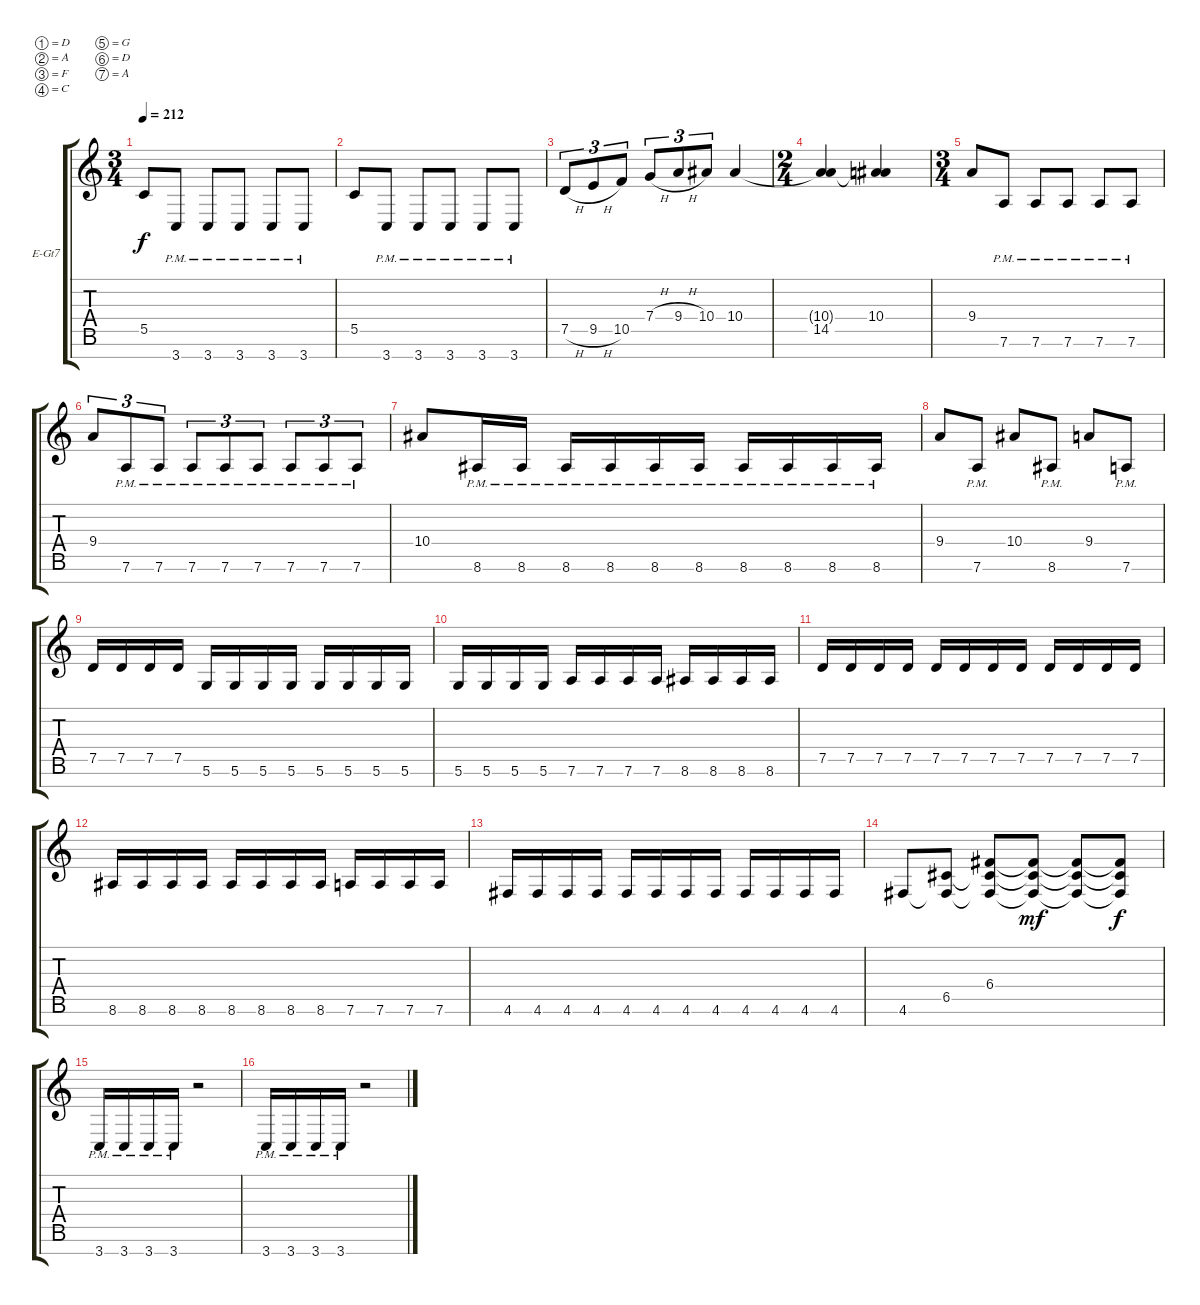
\bracketExtendMode groupsimilarinstruments
\firstSystemTrackNameOrientation horizontal
\otherSystemsTrackNameOrientation horizontal
\track ("Simon Girard" "E-Gt7") {instrument distortionguitar}
\staff {score tabs}
\tuning (D4 A3 F3 C3 G2 D2 A1)
\ts (3 4)
\tempo 212
\clef g2
\ks c
5.5.8{dy f} 3.7{pm}.8 3.7{pm}.8 3.7{pm}.8 3.7{pm}.8 3.7{pm}.8 |
5.5.8 3.7{pm}.8 3.7{pm}.8 3.7{pm}.8 3.7{pm}.8 3.7{pm}.8 |
7.5{h}.8{tu (3 2)} 9.5{h}.8{tu (3 2)} 10.5.8{tu (3 2)} 7.4{h}.8{tu (3 2)} 9.4{h}.8{tu (3 2)} 10.4.8{tu (3 2)} 10.4.4 |
\ts (2 4)
\beaming (8 2 2)
(10.4{t} 14.5).4 (10.4 14.5{t}).4 |
\ts (3 4)
\beaming (8 2 2 2)
9.4.8 7.6{pm}.8 7.6{pm}.8 7.6{pm}.8 7.6{pm}.8 7.6{pm}.8 |
9.4.8{tu (3 2)} 7.6{pm}.8{tu (3 2)} 7.6{pm}.8{tu (3 2)} 7.6{pm}.8{tu (3 2)} 7.6{pm}.8{tu (3 2)} 7.6{pm}.8{tu (3 2)} 7.6{pm}.8{tu (3 2)} 7.6{pm}.8{tu (3 2)} 7.6{pm}.8{tu (3 2)} |
10.4.8 8.6{pm}.16 8.6{pm}.16 8.6{pm}.16 8.6{pm}.16 8.6{pm}.16 8.6{pm}.16 8.6{pm}.16 8.6{pm}.16 8.6{pm}.16 8.6{pm}.16 |
9.4.8 7.6{pm}.8 10.4.8 8.6{pm}.8 9.4.8 7.6{pm}.8 |
7.5.16 7.5.16 7.5.16 7.5.16 5.6.16 5.6.16 5.6.16 5.6.16 5.6.16 5.6.16 5.6.16 5.6.16 |
5.6.16 5.6.16 5.6.16 5.6.16 7.6.16 7.6.16 7.6.16 7.6.16 8.6.16 8.6.16 8.6.16 8.6.16 |
7.5.16 7.5.16 7.5.16 7.5.16 7.5.16 7.5.16 7.5.16 7.5.16 7.5.16 7.5.16 7.5.16 7.5.16 |
8.6.16 8.6.16 8.6.16 8.6.16 8.6.16 8.6.16 8.6.16 8.6.16 7.6.16 7.6.16 7.6.16 7.6.16 |
4.6.16 4.6.16 4.6.16 4.6.16 4.6.16 4.6.16 4.6.16 4.6.16 4.6.16 4.6.16 4.6.16 4.6.16 |
4.6.8 (6.5 4.6{t}).8 (6.4 6.5{t} 4.6{t}).8 (6.4{t} 6.5{t} 4.6{t}).8{dy mf} (6.4{t} 6.5{t} 4.6{t}).8 (6.4{t} 6.5{t} 4.6{t}).8{dy f} |
3.7{pm}.16 3.7{pm}.16 3.7{pm}.16 3.7{pm}.16 r.2 |
3.7{pm}.16 3.7{pm}.16 3.7{pm}.16 3.7{pm}.16 r.2
